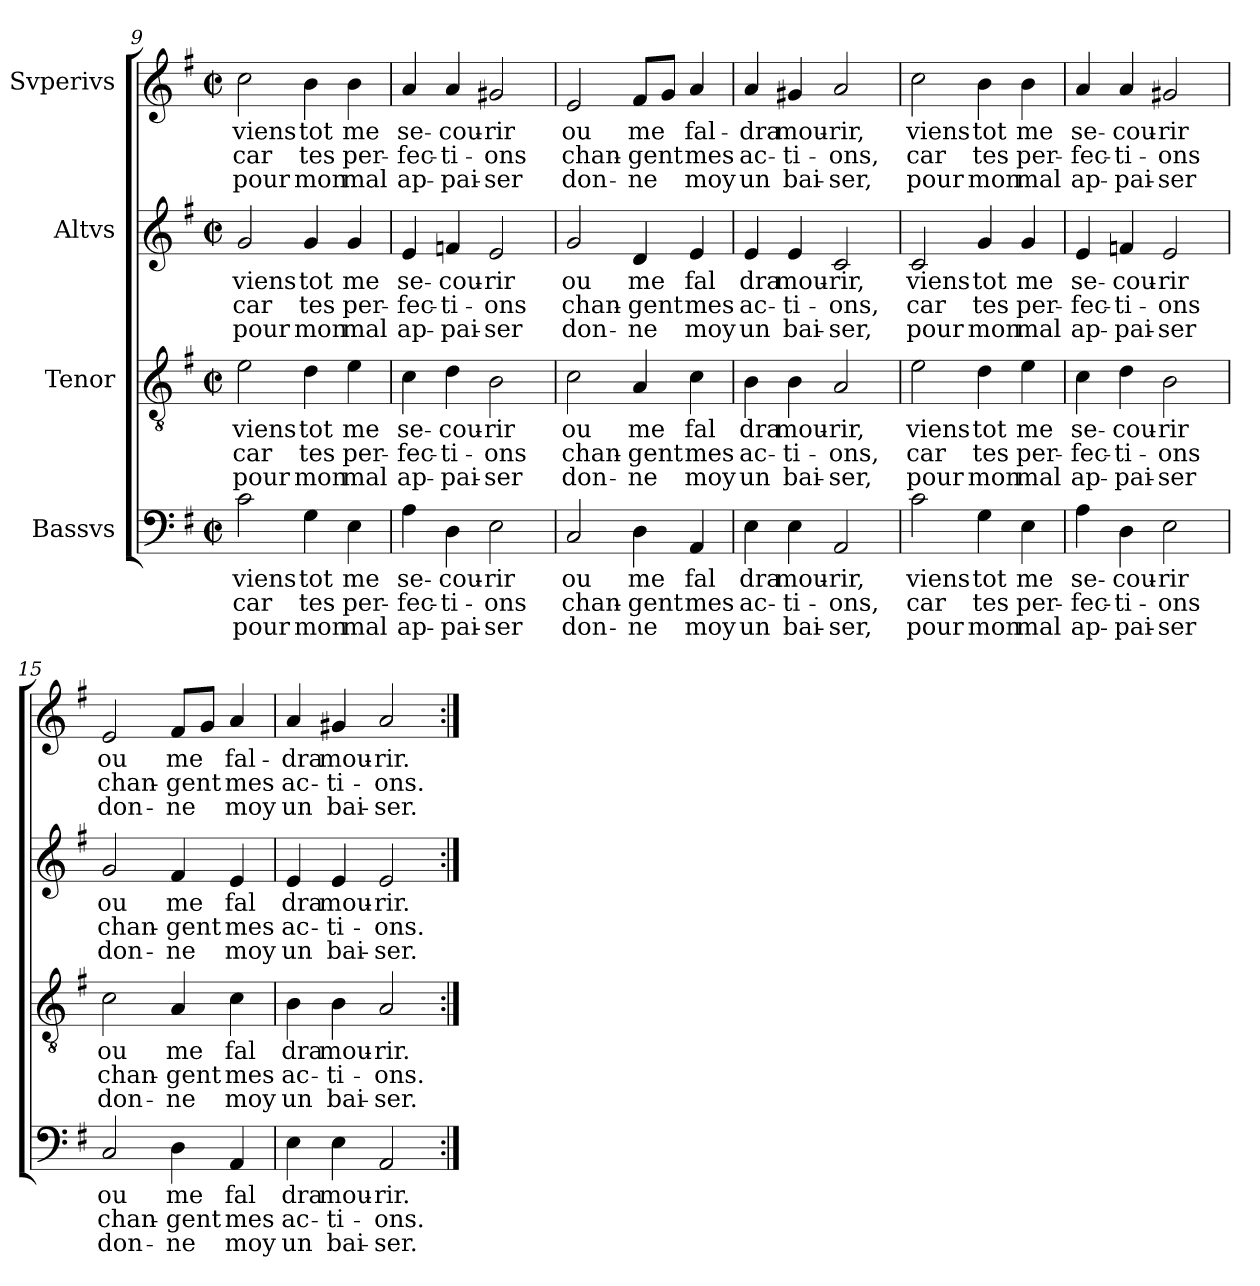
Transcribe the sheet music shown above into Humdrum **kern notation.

**kern	**text	**text	**text	**kern	**text	**text	**text	**kern	**text	**text	**text	**kern	**text	**text	**text
*part4	*part4	*part4	*part4	*part3	*part3	*part3	*part3	*part2	*part2	*part2	*part2	*part1	*part1	*part1	*part1
*staff4	*staff4	*staff4	*staff4	*staff3	*staff3	*staff3	*staff3	*staff2	*staff2	*staff2	*staff2	*staff1	*staff1	*staff1	*staff1
*I"Bassvs	*	*	*	*I"Tenor	*	*	*	*I"Altvs	*	*	*	*I"Svperivs	*	*	*
*clefF4	*	*	*	*clefGv2	*	*	*	*clefG2	*	*	*	*clefG2	*	*	*
*k[f#]	*	*	*	*k[f#]	*	*	*	*k[f#]	*	*	*	*k[f#]	*	*	*
*G:	*	*	*	*G:	*	*	*	*G:	*	*	*	*G:	*	*	*
*M2/2	*	*	*	*M2/2	*	*	*	*M2/2	*	*	*	*M2/2	*	*	*
*met(c|)	*	*	*	*met(c|)	*	*	*	*met(c|)	*	*	*	*met(c|)	*	*	*
=9	=9	=9	=9	=9	=9	=9	=9	=9	=9	=9	=9	=9	=9	=9	=9
!	!LO:LY:b	!LO:LY:b	!LO:LY:b	!	!LO:LY:b	!LO:LY:b	!LO:LY:b	!	!LO:LY:b	!LO:LY:b	!LO:LY:b	!	!LO:LY:b	!LO:LY:b	!LO:LY:b
2c\	viens	car	pour	2e\	viens	car	pour	2g/	viens	car	pour	2cc\	viens	car	pour
!	!LO:LY:b	!LO:LY:b	!LO:LY:b	!	!LO:LY:b	!LO:LY:b	!LO:LY:b	!	!LO:LY:b	!LO:LY:b	!LO:LY:b	!	!LO:LY:b	!LO:LY:b	!LO:LY:b
4G\	tot	tes	mon	4d\	tot	tes	mon	4g/	tot	tes	mon	4b\	tot	tes	mon
!	!LO:LY:b	!LO:LY:b	!LO:LY:b	!	!LO:LY:b	!LO:LY:b	!LO:LY:b	!	!LO:LY:b	!LO:LY:b	!LO:LY:b	!	!LO:LY:b	!LO:LY:b	!LO:LY:b
4E\	me	per-	mal	4e\	me	per-	mal	4g/	me	per-	mal	4b\	me	per-	mal
=10	=10	=10	=10	=10	=10	=10	=10	=10	=10	=10	=10	=10	=10	=10	=10
!	!LO:LY:b	!LO:LY:b	!LO:LY:b	!	!LO:LY:b	!LO:LY:b	!LO:LY:b	!	!LO:LY:b	!LO:LY:b	!LO:LY:b	!	!LO:LY:b	!LO:LY:b	!LO:LY:b
4A\	se-	-fec-	ap-	4c\	se-	-fec-	ap-	4e/	se-	-fec-	ap-	4a/	se-	-fec-	ap-
!	!LO:LY:b	!LO:LY:b	!LO:LY:b	!	!LO:LY:b	!LO:LY:b	!LO:LY:b	!	!LO:LY:b	!LO:LY:b	!LO:LY:b	!	!LO:LY:b	!LO:LY:b	!LO:LY:b
4D\	-cou-	-ti-	-pai-	4d\	-cou-	-ti-	-pai-	4fn/	-cou-	-ti-	-pai-	4a/	-cou-	-ti-	-pai-
!	!LO:LY:b	!LO:LY:b	!LO:LY:b	!	!LO:LY:b	!LO:LY:b	!LO:LY:b	!	!LO:LY:b	!LO:LY:b	!LO:LY:b	!	!LO:LY:b	!LO:LY:b	!LO:LY:b
2E\	-rir	-ons	-ser	2B\	-rir	-ons	-ser	2e/	-rir	-ons	-ser	2g#X/	-rir	-ons	-ser
=11	=11	=11	=11	=11	=11	=11	=11	=11	=11	=11	=11	=11	=11	=11	=11
!	!LO:LY:b	!LO:LY:b	!LO:LY:b	!	!LO:LY:b	!LO:LY:b	!LO:LY:b	!	!LO:LY:b	!LO:LY:b	!LO:LY:b	!	!LO:LY:b	!LO:LY:b	!LO:LY:b
2C/	ou	chan-	don-	2c\	ou	chan-	don-	2g/	ou	chan-	don-	2e/	ou	chan-	don-
!	!LO:LY:b	!LO:LY:b	!LO:LY:b	!	!LO:LY:b	!LO:LY:b	!LO:LY:b	!	!LO:LY:b	!LO:LY:b	!LO:LY:b	!	!LO:LY:b	!LO:LY:b	!LO:LY:b
4D\	me	-gent	-ne	4A/	me	-gent	-ne	4d/	me	-gent	-ne	8f#/L	me	-gent	-ne
.	.	.	.	.	.	.	.	.	.	.	.	8g/J	.	.	.
!	!LO:LY:b	!LO:LY:b	!LO:LY:b	!	!LO:LY:b	!LO:LY:b	!LO:LY:b	!	!LO:LY:b	!LO:LY:b	!LO:LY:b	!	!LO:LY:b	!LO:LY:b	!LO:LY:b
4AA/	fal	mes	moy	4c\	fal	mes	moy	4e/	fal	mes	moy	4a/	fal-	mes	moy
=12	=12	=12	=12	=12	=12	=12	=12	=12	=12	=12	=12	=12	=12	=12	=12
!	!LO:LY:b	!LO:LY:b	!LO:LY:b	!	!LO:LY:b	!LO:LY:b	!LO:LY:b	!	!LO:LY:b	!LO:LY:b	!LO:LY:b	!	!LO:LY:b	!LO:LY:b	!LO:LY:b
4E\	dra	ac-	un	4B\	dra	ac-	un	4e/	dra	ac-	un	4a/	-dra	ac-	un
!	!LO:LY:b	!LO:LY:b	!LO:LY:b	!	!LO:LY:b	!LO:LY:b	!LO:LY:b	!	!LO:LY:b	!LO:LY:b	!LO:LY:b	!	!LO:LY:b	!LO:LY:b	!LO:LY:b
4E\	mou-	-ti-	bai-	4B\	mou-	-ti-	bai-	4e/	mou-	-ti-	bai-	4g#X/	mou-	-ti-	bai-
!	!LO:LY:b	!LO:LY:b	!LO:LY:b	!	!LO:LY:b	!LO:LY:b	!LO:LY:b	!	!LO:LY:b	!LO:LY:b	!LO:LY:b	!	!LO:LY:b	!LO:LY:b	!LO:LY:b
2AA/	-rir,	-ons,	-ser,	2A/	-rir,	-ons,	-ser,	2c/	-rir,	-ons,	-ser,	2a/	-rir,	-ons,	-ser,
!!LO:PB:g=z
=13	=13	=13	=13	=13	=13	=13	=13	=13	=13	=13	=13	=13	=13	=13	=13
!	!LO:LY:b	!LO:LY:b	!LO:LY:b	!	!LO:LY:b	!LO:LY:b	!LO:LY:b	!	!LO:LY:b	!LO:LY:b	!LO:LY:b	!	!LO:LY:b	!LO:LY:b	!LO:LY:b
2c\	viens	car	pour	2e\	viens	car	pour	2c/	viens	car	pour	2cc\	viens	car	pour
!	!LO:LY:b	!LO:LY:b	!LO:LY:b	!	!LO:LY:b	!LO:LY:b	!LO:LY:b	!	!LO:LY:b	!LO:LY:b	!LO:LY:b	!	!LO:LY:b	!LO:LY:b	!LO:LY:b
4G\	tot	tes	mon	4d\	tot	tes	mon	4g/	tot	tes	mon	4b\	tot	tes	mon
!	!LO:LY:b	!LO:LY:b	!LO:LY:b	!	!LO:LY:b	!LO:LY:b	!LO:LY:b	!	!LO:LY:b	!LO:LY:b	!LO:LY:b	!	!LO:LY:b	!LO:LY:b	!LO:LY:b
4E\	me	per-	mal	4e\	me	per-	mal	4g/	me	per-	mal	4b\	me	per-	mal
=14	=14	=14	=14	=14	=14	=14	=14	=14	=14	=14	=14	=14	=14	=14	=14
!	!LO:LY:b	!LO:LY:b	!LO:LY:b	!	!LO:LY:b	!LO:LY:b	!LO:LY:b	!	!LO:LY:b	!LO:LY:b	!LO:LY:b	!	!LO:LY:b	!LO:LY:b	!LO:LY:b
4A\	se-	-fec-	ap-	4c\	se-	-fec-	ap-	4e/	se-	-fec-	ap-	4a/	se-	-fec-	ap-
!	!LO:LY:b	!LO:LY:b	!LO:LY:b	!	!LO:LY:b	!LO:LY:b	!LO:LY:b	!	!LO:LY:b	!LO:LY:b	!LO:LY:b	!	!LO:LY:b	!LO:LY:b	!LO:LY:b
4D\	-cou-	-ti-	-pai-	4d\	-cou-	-ti-	-pai-	4fn/	-cou-	-ti-	-pai-	4a/	-cou-	-ti-	-pai-
!	!LO:LY:b	!LO:LY:b	!LO:LY:b	!	!LO:LY:b	!LO:LY:b	!LO:LY:b	!	!LO:LY:b	!LO:LY:b	!LO:LY:b	!	!LO:LY:b	!LO:LY:b	!LO:LY:b
2E\	-rir	-ons	-ser	2B\	-rir	-ons	-ser	2e/	-rir	-ons	-ser	2g#X/	-rir	-ons	-ser
=15	=15	=15	=15	=15	=15	=15	=15	=15	=15	=15	=15	=15	=15	=15	=15
!	!LO:LY:b	!LO:LY:b	!LO:LY:b	!	!LO:LY:b	!LO:LY:b	!LO:LY:b	!	!LO:LY:b	!LO:LY:b	!LO:LY:b	!	!LO:LY:b	!LO:LY:b	!LO:LY:b
2C/	ou	chan-	don-	2c\	ou	chan-	don-	2g/	ou	chan-	don-	2e/	ou	chan-	don-
!	!LO:LY:b	!LO:LY:b	!LO:LY:b	!	!LO:LY:b	!LO:LY:b	!LO:LY:b	!	!LO:LY:b	!LO:LY:b	!LO:LY:b	!	!LO:LY:b	!LO:LY:b	!LO:LY:b
4D\	me	-gent	-ne	4A/	me	-gent	-ne	4f#/	me	-gent	-ne	8f#/L	me	-gent	-ne
.	.	.	.	.	.	.	.	.	.	.	.	8g/J	.	.	.
!	!LO:LY:b	!LO:LY:b	!LO:LY:b	!	!LO:LY:b	!LO:LY:b	!LO:LY:b	!	!LO:LY:b	!LO:LY:b	!LO:LY:b	!	!LO:LY:b	!LO:LY:b	!LO:LY:b
4AA/	fal	mes	moy	4c\	fal	mes	moy	4e/	fal	mes	moy	4a/	fal-	mes	moy
=16	=16	=16	=16	=16	=16	=16	=16	=16	=16	=16	=16	=16	=16	=16	=16
!	!LO:LY:b	!LO:LY:b	!LO:LY:b	!	!LO:LY:b	!LO:LY:b	!LO:LY:b	!	!LO:LY:b	!LO:LY:b	!LO:LY:b	!	!LO:LY:b	!LO:LY:b	!LO:LY:b
4E\	dra	ac-	un	4B\	dra	ac-	un	4e/	dra	ac-	un	4a/	-dra	ac-	un
!	!LO:LY:b	!LO:LY:b	!LO:LY:b	!	!LO:LY:b	!LO:LY:b	!LO:LY:b	!	!LO:LY:b	!LO:LY:b	!LO:LY:b	!	!LO:LY:b	!LO:LY:b	!LO:LY:b
4E\	mou-	-ti-	bai-	4B\	mou-	-ti-	bai-	4e/	mou-	-ti-	bai-	4g#X/	mou-	-ti-	bai-
!	!LO:LY:b	!LO:LY:b	!LO:LY:b	!	!LO:LY:b	!LO:LY:b	!LO:LY:b	!	!LO:LY:b	!LO:LY:b	!LO:LY:b	!	!LO:LY:b	!LO:LY:b	!LO:LY:b
2AA/	-rir.	-ons.	-ser.	2A/	-rir.	-ons.	-ser.	2e/	-rir.	-ons.	-ser.	2a/	-rir.	-ons.	-ser.
=:|!	=:|!	=:|!	=:|!	=:|!	=:|!	=:|!	=:|!	=:|!	=:|!	=:|!	=:|!	=:|!	=:|!	=:|!	=:|!
*-	*-	*-	*-	*-	*-	*-	*-	*-	*-	*-	*-	*-	*-	*-	*-
